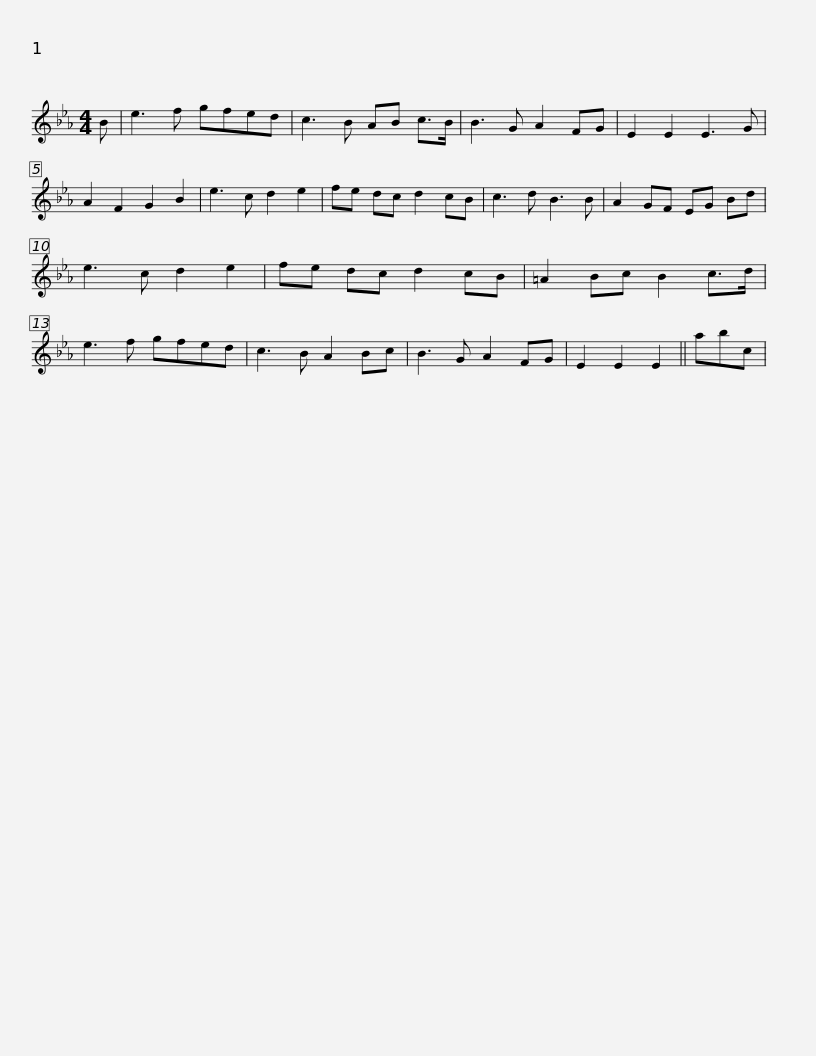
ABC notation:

X:1
L:1/8
M:4/4
I:linebreak $
K:Eb
V:1 treble
V:1
 B | e3 f gfed | c3 B AB c>B | B3 G A2 FG | E2 E2 E3 G | %5
 A2 F2 G2 B2 | e3 c d2 e2 | fe dc d2 cB |$ c3 d B3 B | A2 GF EG Bd | %10
 e3 c d2 e2 | fe dc d2 cB | =A2 Bc B2 c>d | e3 f gfed | c3 B A2 Bc |$ %15
 B3 G A2 FG | E2 E2 E2 || abc | %18
